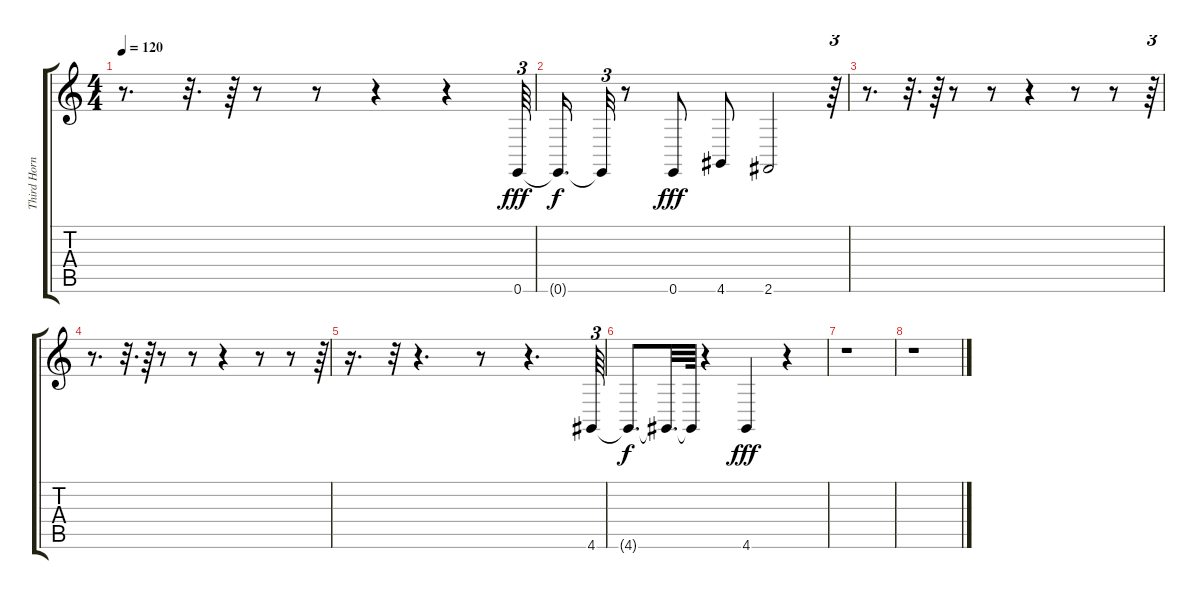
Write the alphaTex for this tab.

\track ("Third Horn" "Third Horn") {instrument baritonesax}
\staff {score tabs}
\tuning (E4 B3 G3 D3 A2 E2) {hide}
\ts (4 4)
\tempo 120
\clef g2
\ks c
r.8{d dy fff} r.32{d} r.64 r.8 r.8 r.4 r.4 0.6.64{tu (3 2)} |
0.6{t}.16{d dy f} 0.6{t}.32{tu (3 2)} r.8 0.6.8{dy fff} 4.6.8 2.6.2 r.64{tu (3 2)} |
r.8{d} r.32{d} r.64 r.8 r.8 r.4 r.8 r.8 r.64{tu (3 2)} |
r.8{d} r.32{d} r.64 r.8 r.8 r.4 r.8 r.8 r.64{tu (3 2)} |
r.16{d} r.32{tu (3 2)} r.4{d} r.8 r.4{d} 4.6.64{tu (3 2)} |
4.6{t}.8{d dy f} 4.6{t}.32{d} 4.6{t}.64 r.4 4.6.4{dy fff} r.4 |
r.1 |
r.1
